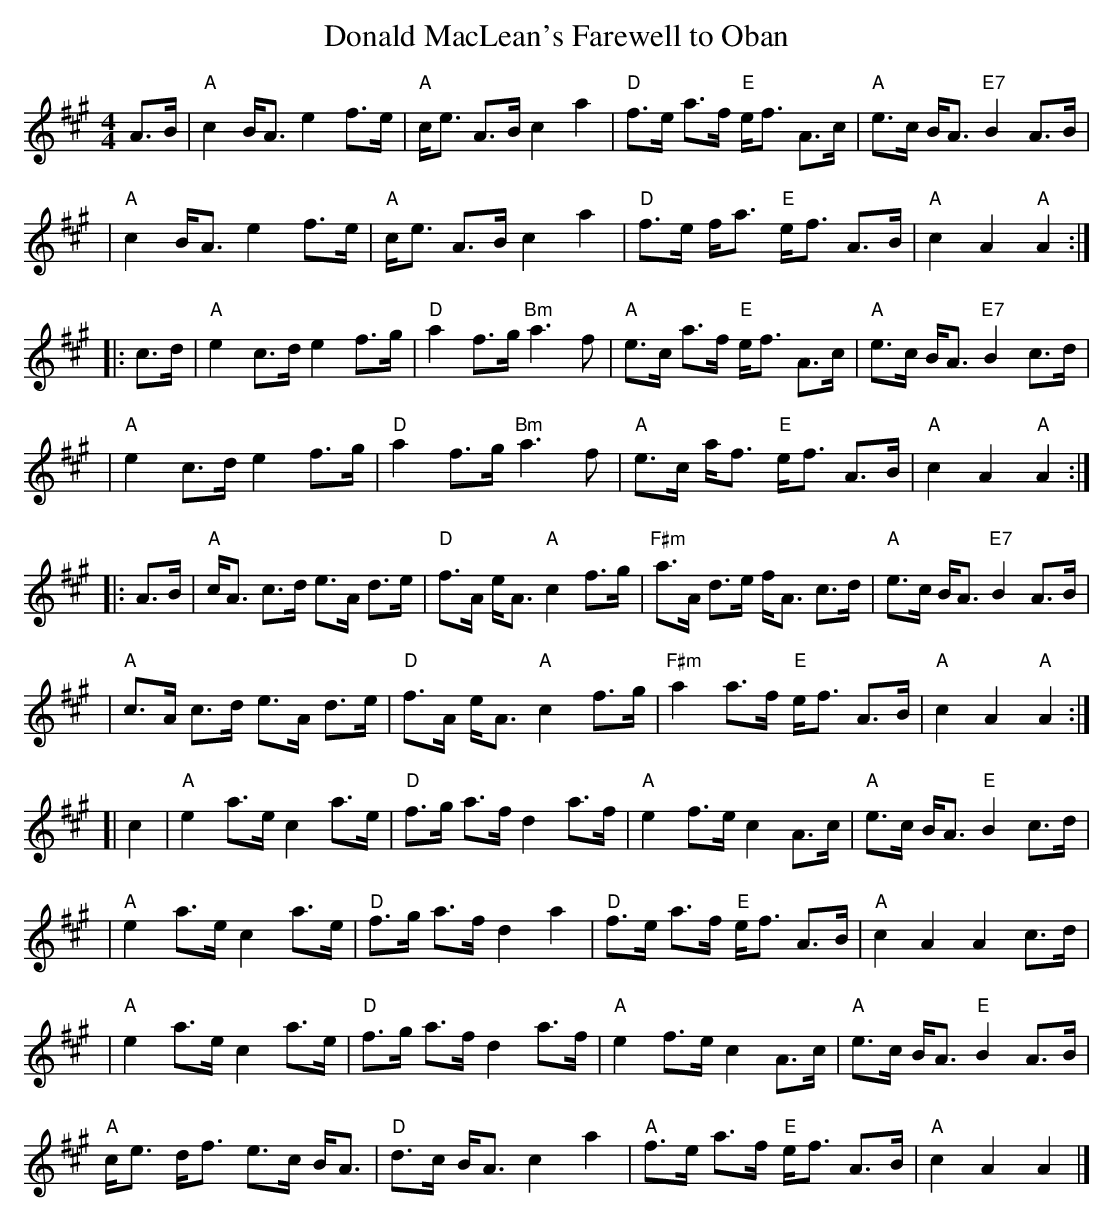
X:1
T: Donald MacLean's Farewell to Oban
M: 4/4
L: 1/8
K: A
A>B |"A"c2 B<A e2 f>e|"A"c<e A>B c2 a2|"D"f>e a>f "E"e<f A>c|"A"e>c B<A "E7"B2 A>B |
| "A"c2 B<A e2 f>e | "A"c<e A>B c2 a2 | "D"f>e f<a "E"e<f A>B | "A"c2 A2 "A"A2 :|
|: c>d | "A"e2 c>d e2 f>g | "D"a2 f>g "Bm"a3 f | "A"e>c a>f "E"e<f A>c | "A"e>c B<A "E7"B2 c>d |
| "A"e2 c>d e2 f>g | "D"a2 f>g "Bm"a3 f | "A"e>c a<f "E"e<f A>B | "A"c2 A2 "A"A2 :|
|: A>B | "A"c<A c>d e>A d>e | "D"f>A e<A "A"c2 f>g | "F#m"a>A d>e f<A c>d | "A"e>c B<A "E7"B2 A>B |
| "A"c>A c>d e>A d>e | "D"f>A e<A "A"c2 f>g | "F#m"a2 a>f "E"e<f A>B | "A"c2 A2 "A"A2 :|
[| c2| "A"e2 a>e c2  a>e | "D"f>g a>f d2 a>f | "A"e2 f>e c2 A>c | "A"e>c B<A "E"B2 c>d |
| "A"e2 a>e c2  a>e | "D"f>g a>f d2 a2 | "D"f>e a>f "E"e<f A>B | "A"c2 A2 A2 c>d |
| "A"e2 a>e c2  a>e | "D"f>g a>f d2 a>f | "A"e2 f>e c2 A>c | "A"e>c B<A "E"B2 A>B |
 "A"c<e d<f e>c B<A | "D"d>c B<A c2 a2 | "A"f>e a>f "E"e<f A>B | "A"c2 A2 A2 |]
